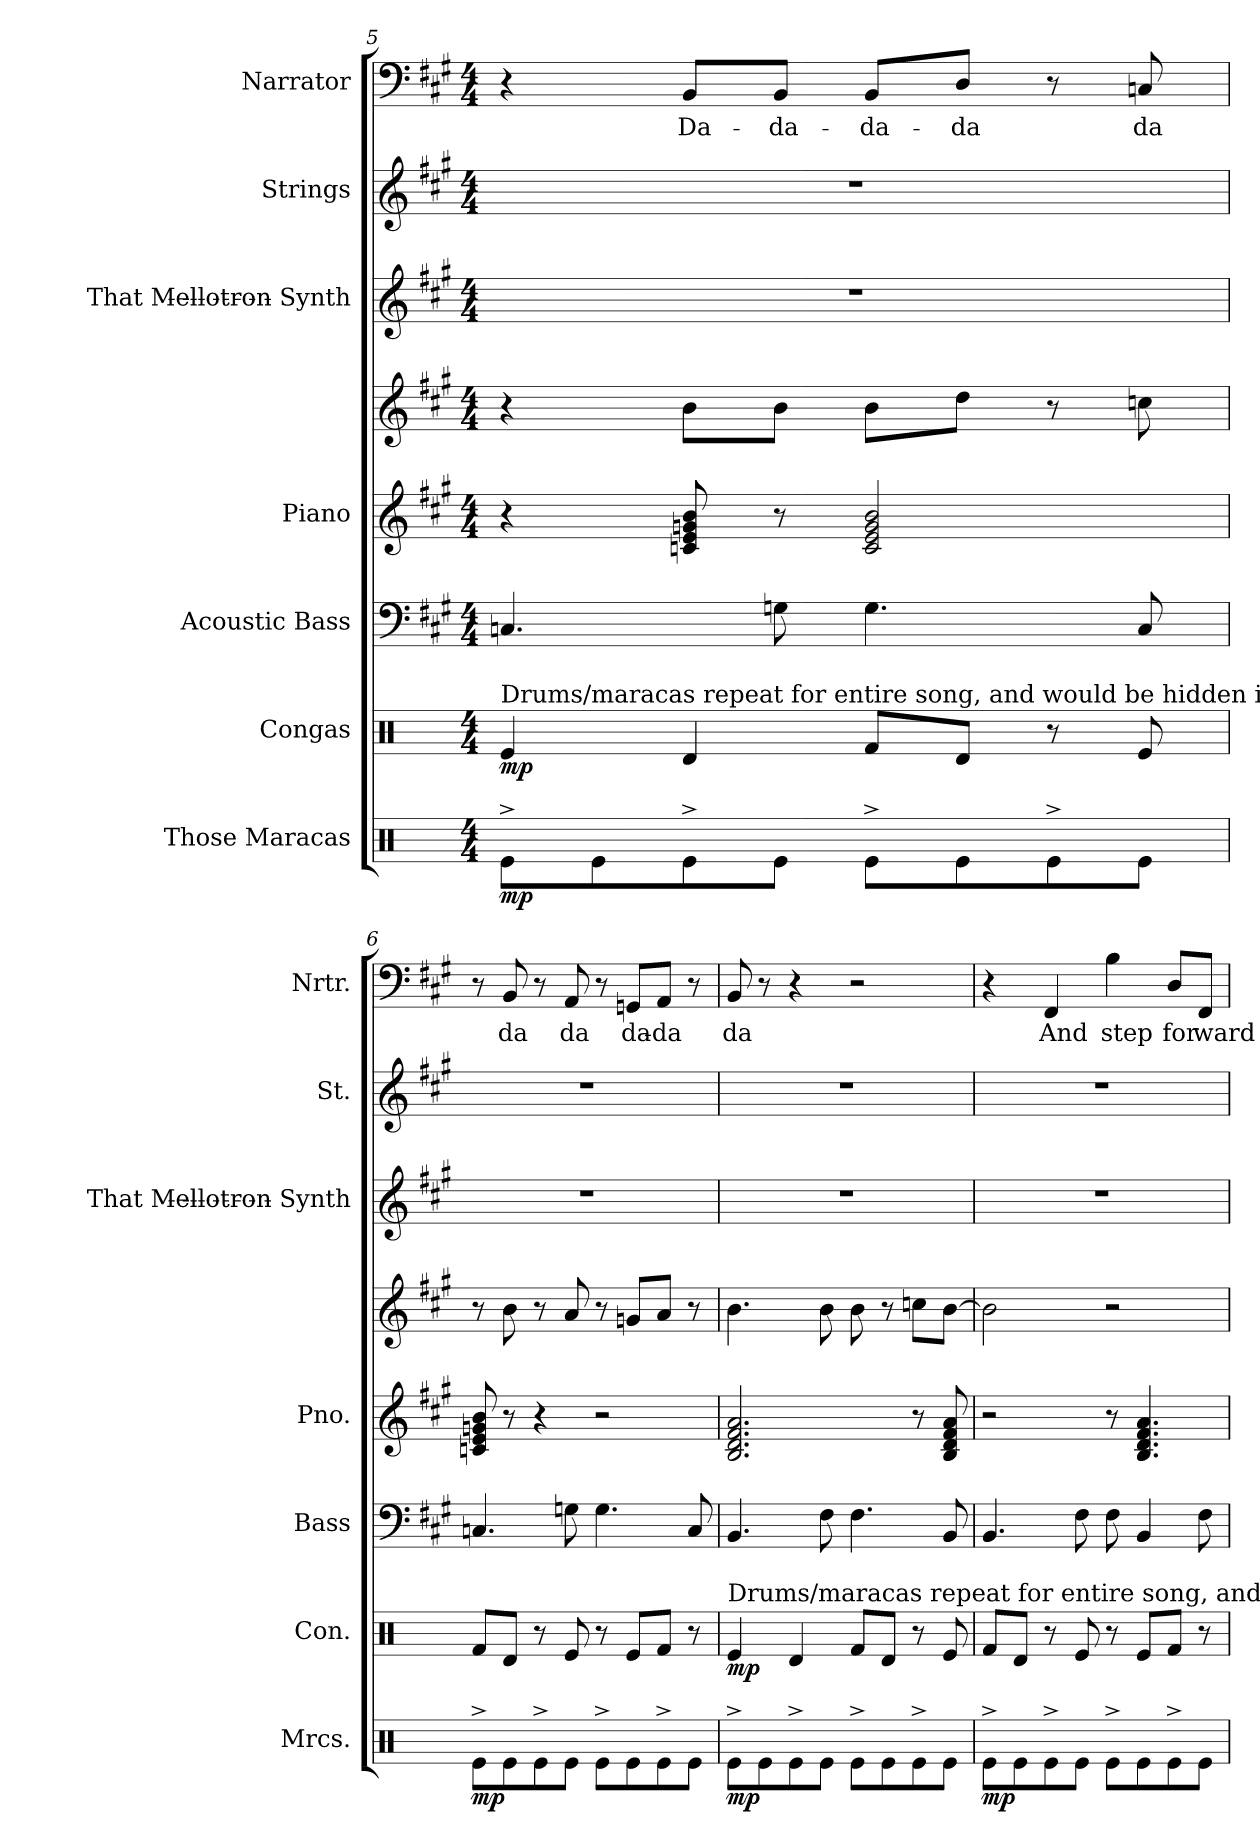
**kern	**dynam	**kern	**dynam	**kern	**kern	**kern	**kern	**kern	**kern	**text
*part7	*part7	*part6	*part6	*part5	*part4	*part4	*part3	*part2	*part1	*part1
*staff8	*staff8	*staff7	*staff7	*staff6	*staff5	*staff4	*staff3	*staff2	*staff1	*staff1
*I"Those Maracas	*	*I"Congas	*	*I"Acoustic Bass	*I"Piano	*	*I"That M̵e̵l̵l̵o̵t̵r̵o̵n̵ Synth	*I"Strings	*I"Narrator	*
*I'Mrcs.	*	*I'Con.	*	*I'Bass	*I'Pno.	*	*I'That M̵e̵l̵l̵o̵t̵r̵o̵n̵ Synth	*I'St.	*I'Nrtr.	*
!!LO:LB:g=z
*clefX	*	*clefX	*	*clefF4	*clefG2	*clefG2	*clefG2	*clefG2	*clefF4	*
*	*	*	*	*ITrd7c12	*	*	*	*	*	*
*k[]	*	*k[]	*	*k[f#c#g#]	*k[f#c#g#]	*k[f#c#g#]	*k[f#c#g#]	*k[f#c#g#]	*k[f#c#g#]	*
*M4/4	*	*M4/4	*	*M4/4	*M4/4	*M4/4	*M4/4	*M4/4	*M4/4	*
=5	=5	=5	=5	=5	=5	=5	=5	=5	=5	=5
!	!	!LO:TX:a:t=Drums/maracas repeat for entire song, and would be hidden if MS4 wasn't MS4.	!	!	!	!	!	!	!	!
!	!LO:DY:b	!	!LO:DY:b	!	!	!	!	!	!	!
8Re^\L	mp	4Re/	mp	4.CCn/	4r	4r	1r	1r	4r	.
8Re\	.	.	.	.	.	.	.	.	.	.
!	!	!	!	!	!	!	!	!	!	!LO:LY:b
8Re^\	.	4Rd/	.	.	8cn/ 8e/ 8gn/ 8b/	8b\L	.	.	8BB/L	Da-
!	!	!	!	!	!	!	!	!	!	!LO:LY:b
8Re\J	.	.	.	8GGn\	8r	8b\J	.	.	8BB/J	-da-
!	!	!	!	!	!	!	!	!	!	!LO:LY:b
8Re^\L	.	8Rf/L	.	4.GG\	2c/ 2e/ 2g/ 2b/	8b\L	.	.	8BB/L	-da-
!	!	!	!	!	!	!	!	!	!	!LO:LY:b
8Re\	.	8Rd/J	.	.	.	8dd\J	.	.	8D/J	-da
8Re^\	.	8r	.	.	.	8r	.	.	8r	.
!	!	!	!	!	!	!	!	!	!	!LO:LY:b
8Re\J	.	8Re/	.	8CC/	.	8ccn\	.	.	8Cn/	da
=6	=6	=6	=6	=6	=6	=6	=6	=6	=6	=6
!	!LO:DY:b	!	!	!	!	!	!	!	!	!
8Re^\L	mp	8Rf/L	.	4.CCn/	8cn/ 8e/ 8gn/ 8b/	8r	1r	1r	8r	.
!	!	!	!	!	!	!	!	!	!	!LO:LY:b
8Re\	.	8Rd/J	.	.	8r	8b\	.	.	8BB/	da
8Re^\	.	8r	.	.	4r	8r	.	.	8r	.
!	!	!	!	!	!	!	!	!	!	!LO:LY:b
8Re\J	.	8Re/	.	8GGn\	.	8a/	.	.	8AA/	da
8Re^\L	.	8r	.	4.GG\	2r	8r	.	.	8r	.
!	!	!	!	!	!	!	!	!	!	!LO:LY:b
8Re\	.	8Re/L	.	.	.	8gn/L	.	.	8GGn/L	da-
!	!	!	!	!	!	!	!	!	!	!LO:LY:b
8Re^\	.	8Rf/J	.	.	.	8a/J	.	.	8AA/J	-da
8Re\J	.	8r	.	8CC/	.	8r	.	.	8r	.
=7	=7	=7	=7	=7	=7	=7	=7	=7	=7	=7
!	!	!LO:TX:a:t=Drums/maracas repeat for entire song, and would be hidden if MS4 wasn't MS4.	!	!	!	!	!	!	!	!
!	!LO:DY:b	!	!LO:DY:b	!	!	!	!	!	!	!LO:LY:b
8Re^\L	mp	4Re/	mp	4.BBB/	2.B/ 2.d/ 2.f#/ 2.a/	4.b\	1r	1r	8BB/	da
8Re\	.	.	.	.	.	.	.	.	8r	.
8Re^\	.	4Rd/	.	.	.	.	.	.	4r	.
8Re\J	.	.	.	8FF#\	.	8b\	.	.	.	.
8Re^\L	.	8Rf/L	.	4.FF#\	.	8b\	.	.	2r	.
8Re\	.	8Rd/J	.	.	.	8r	.	.	.	.
8Re^\	.	8r	.	.	8r	8ccn\L	.	.	.	.
8Re\J	.	8Re/	.	8BBB/	8B/ 8d/ 8f#/ 8a/	[8b\J	.	.	.	.
=8	=8	=8	=8	=8	=8	=8	=8	=8	=8	=8
!	!LO:DY:b	!	!	!	!	!	!	!	!	!
8Re^\L	mp	8Rf/L	.	4.BBB/	2r	2b\]	1r	1r	4r	.
8Re\	.	8Rd/J	.	.	.	.	.	.	.	.
!	!	!	!	!	!	!	!	!	!	!LO:LY:b
8Re^\	.	8r	.	.	.	.	.	.	4FF#/	And
8Re\J	.	8Re/	.	8FF#\	.	.	.	.	.	.
!	!	!	!	!	!	!	!	!	!	!LO:LY:b
8Re^\L	.	8r	.	8FF#\	8r	2r	.	.	4B\	step
8Re\	.	8Re/L	.	4BBB/	4.B/ 4.d/ 4.f#/ 4.a/	.	.	.	.	.
!	!	!	!	!	!	!	!	!	!	!LO:LY:b
8Re^\	.	8Rf/J	.	.	.	.	.	.	8D/L	for-
!	!	!	!	!	!	!	!	!	!	!LO:LY:b
8Re\J	.	8r	.	8FF#\	.	.	.	.	8FF#/J	-ward
=	=	=	=	=	=	=	=	=	=	=
*-	*-	*-	*-	*-	*-	*-	*-	*-	*-	*-
